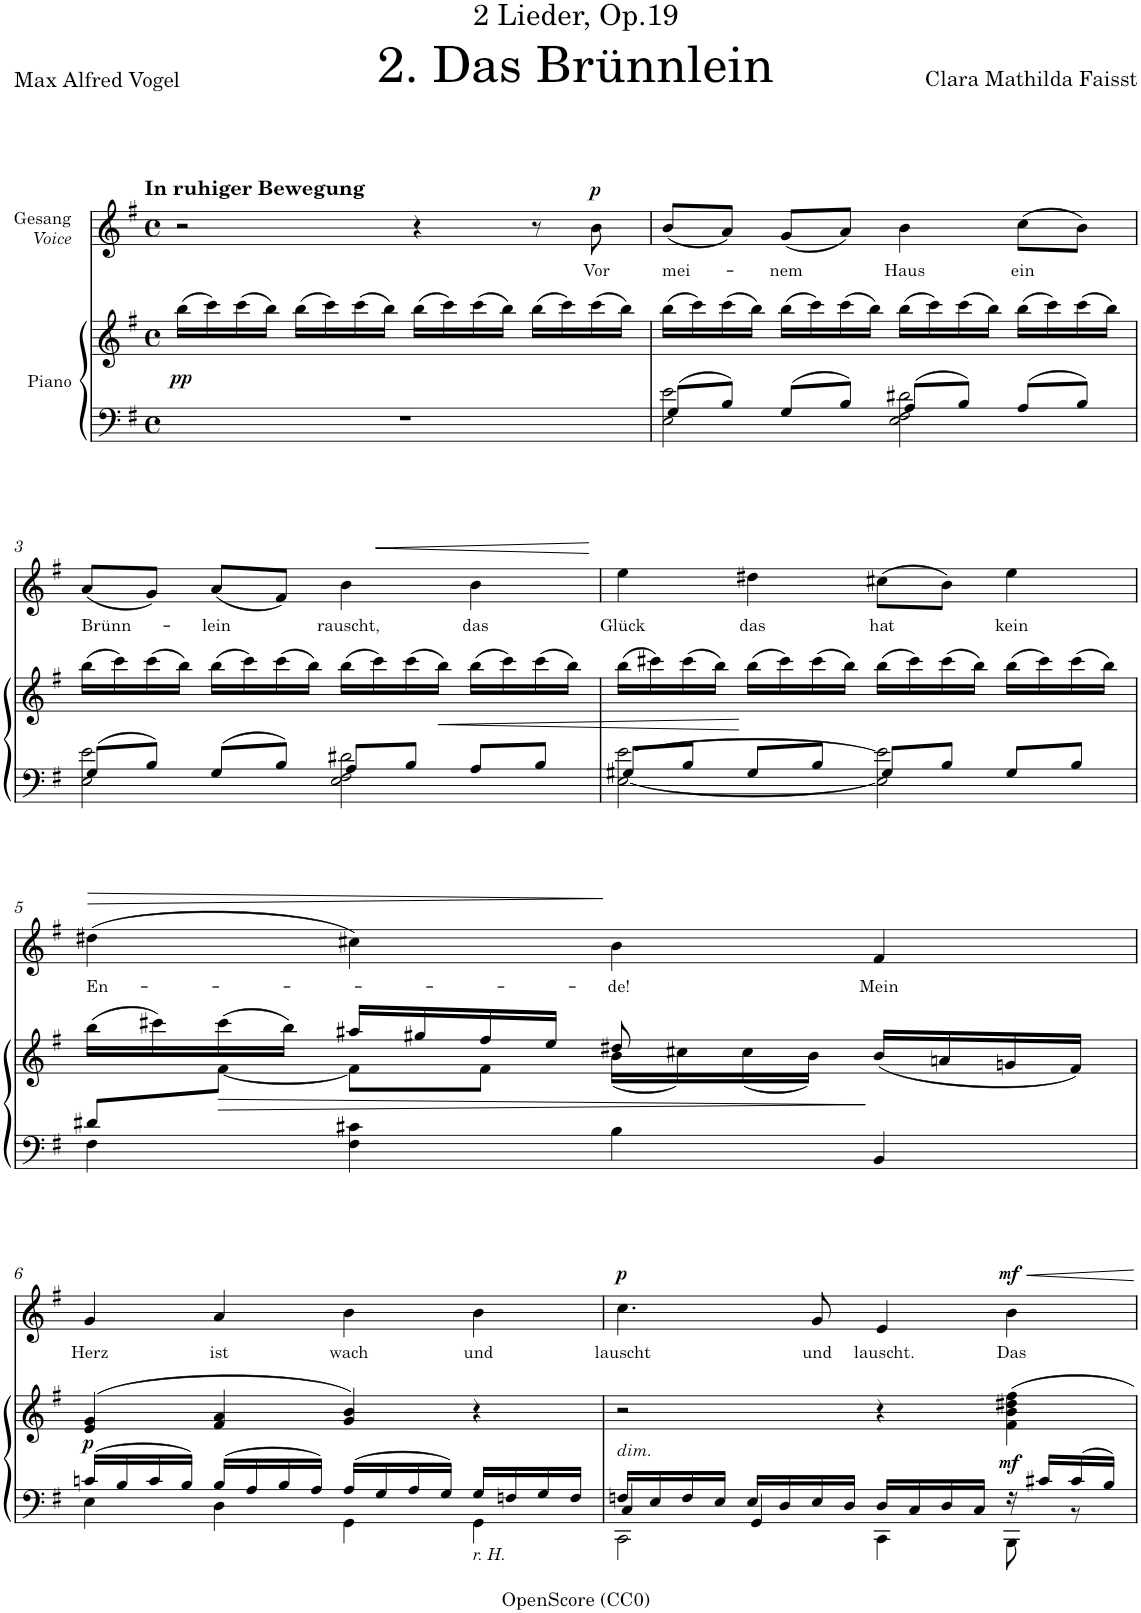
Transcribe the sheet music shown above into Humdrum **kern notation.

**kern	**kern	**dynam	**kern	**text	**dynam
*part2	*part2	*part2	*part1	*part1	*part1
*staff3	*staff2	*staff2/3	*staff1	*staff1	*staff1
*I"Piano	*	*	*I"Gesang Voice	*	*
*I'Pno	*	*	*	*	*
*clefF4	*clefG2	*	*clefG2	*	*
*k[f#]	*k[f#]	*	*k[f#]	*	*
*M4/4	*M4/4	*	*M4/4	*	*
*met(c)	*met(c)	*	*met(c)	*	*
=1	=1	=1	=1	=1	=1
!	!	!	!LO:TX:a:B:t=In ruhiger Bewegung	!	!
!	!	!LO:DY:b	!	!	!
1r	(16bb\LL	pp	2r	.	.
.	16ccc\)	.	.	.	.
.	(16ccc\	.	.	.	.
.	16bb\JJ)	.	.	.	.
.	(16bb\LL	.	.	.	.
.	16ccc\)	.	.	.	.
.	(16ccc\	.	.	.	.
.	16bb\JJ)	.	.	.	.
.	(16bb\LL	.	4r	.	.
.	16ccc\)	.	.	.	.
.	(16ccc\	.	.	.	.
.	16bb\JJ)	.	.	.	.
.	(16bb\LL	.	8r	.	.
.	16ccc\)	.	.	.	.
!	!	!	!	!LO:LY:b	!LO:DY:a
.	(16ccc\	.	8b\	Vor	p
.	16bb\JJ)	.	.	.	.
=2	=2	=2	=2	=2	=2
*^	*	*	*	*	*
!	!	!	!	!	!LO:LY:b	!
8G/L	2E\ 2e\	(16bb\LL	.	(8b/L	mei-	.
.	.	16ccc\)	.	.	.	.
8B/J	.	(16ccc\	.	8a/J)	.	.
.	.	16bb\JJ)	.	.	.	.
!	!	!	!	!	!LO:LY:b	!
8G/L	.	(16bb\LL	.	(8g/L	-nem	.
.	.	16ccc\)	.	.	.	.
8B/J	.	(16ccc\	.	8a/J)	.	.
.	.	16bb\JJ)	.	.	.	.
!	!	!	!	!	!LO:LY:b	!
8A/L	2E\ 2F#\ 2d#X\	(16bb\LL	.	4b\	Haus	.
.	.	16ccc\)	.	.	.	.
8B/J	.	(16ccc\	.	.	.	.
.	.	16bb\JJ)	.	.	.	.
!	!	!	!	!	!LO:LY:b	!
8A/L	.	(16bb\LL	.	(8cc\L	ein	.
.	.	16ccc\)	.	.	.	.
8B/J	.	(16ccc\	.	8b\J)	.	.
.	.	16bb\JJ)	.	.	.	.
!!LO:LB:g=z
=3	=3	=3	=3	=3	=3	=3
!	!	!	!	!	!LO:LY:b	!
8G/L	2E\ 2e\	(16bb\LL	.	(8a/L	Brünn-	.
.	.	16ccc\)	.	.	.	.
8B/J	.	(16ccc\	.	8g/J)	.	.
.	.	16bb\JJ)	.	.	.	.
!	!	!	!	!	!LO:LY:b	!
8G/L	.	(16bb\LL	.	(8a/L	-lein	.
.	.	16ccc\)	.	.	.	.
8B/J	.	(16ccc\	.	8f#/J)	.	.
.	.	16bb\JJ)	.	.	.	.
!	!	!	!	!	!LO:LY:b	!LO:HP:b
8A/L	2E\ 2F#\ 2d#X\	(16bb\LL	.	4b\	rauscht,	<
.	.	16ccc\)	.	.	.	.
8B/J	.	(16ccc\	.	.	.	.
!	!	!	!LO:HP:b	!	!	!
.	.	16bb\JJ)	<	.	.	.
!	!	!	!	!	!LO:LY:b	!
8A/L	.	(16bb\LL	.	4b\	das	.
.	.	16ccc\)	.	.	.	.
8B/J	.	(16ccc\	.	.	.	.
.	.	16bb\JJ)	.	.	.	.
*v	*v	*	*	*	*	*
.	.	.	.	.	[
=4	=4	=4	=4	=4	=4
*^	*	*	*	*	*
!	!	!	!	!	!LO:LY:b	!
8G#X/L	[2E\ [>2e\	(16bb\LL	.	4ee\	Glück	.
.	.	16ccc#X\)	.	.	.	.
8B/J	.	(16ccc#\	.	.	.	.
.	.	16bb\JJ)	.	.	.	.
!	!	!	!	!	!LO:LY:b	!
8G#/L	.	(16bb\LL	.	4dd#X\	das	.
.	.	16ccc#\)	.	.	.	.
8B/J	.	(16ccc#\	.	.	.	.
.	.	16bb\JJ)	.	.	.	.
!	!	!	!	!	!LO:LY:b	!
8G#/L	2E\] 2e\]	(16bb\LL	.	(8cc#X\L	hat	.
.	.	16ccc#\)	.	.	.	.
8B/J	.	(16ccc#\	.	8b\J)	.	.
.	.	16bb\JJ)	.	.	.	.
!	!	!	!	!	!LO:LY:b	!
8G#/L	.	(16bb\LL	.	4ee\	kein	.
.	.	16ccc#\)	.	.	.	.
8B/J	.	(16ccc#\	.	.	.	.
.	.	16bb\JJ)	.	.	.	.
!!LO:LB:g=z
=5	=5	=5	=5	=5	=5	=5
*	*	*^	*	*	*	*
!	!	!	!	!	!	!LO:LY:b	!LO:HP:b
8d#X/L	4F#\	(>16bb\LL	8ryy	.	(4dd#X\	En-	>
.	.	16ccc#X\)	.	.	.	.	.
2..ryy	.	(>16ccc#\	[8f#\J	.	.	.	.
.	.	16bb\JJ)	.	.	.	.	.
.	4F#\ 4c#X\	16aa#X/LL	8f#\L]	.	4cc#X\)	.	.
.	.	16gg#X/	.	.	.	.	.
.	.	16ff#/	8f#\J	.	.	.	.
.	.	16ee/JJ	.	.	.	.	.
!	!	!	!	!	!	!LO:LY:b	!
.	4B\	8dd#X/	(16b\LL	.	4b\	-de!	]
.	.	.	16cc#X\)	.	.	.	.
.	.	8ryy	(16cc#\	.	.	.	.
.	.	.	16b\JJ)	.	.	.	.
!	!	!	!	!	!	!LO:LY:b	!
.	4BB/	4ryy	(<16b/LL	[	4f#/	Mein	.
.	.	.	16an/	.	.	.	.
.	.	.	16gn/	.	.	.	.
.	.	.	16f#/JJ)	.	.	.	.
!!LO:LB:g=z
=6	=6	=6	=6	=6	=6	=6	=6
!	!	!	!	!LO:DY:b	!	!LO:LY:b	!
*	*	*v	*v	*	*	*	*
16cn/LL	4E\	(>4e/ 4g/	p	4g/	Herz	.
16B/	.	.	.	.	.	.
16c/	.	.	.	.	.	.
16B/JJ	.	.	.	.	.	.
!	!	!	!	!	!LO:LY:b	!
16B/LL	4D\	4f#/ 4a/	.	4a/	ist	.
16A/	.	.	.	.	.	.
16B/	.	.	.	.	.	.
16A/JJ	.	.	.	.	.	.
!	!	!	!	!	!LO:LY:b	!
16A/LL	4GG\	4g/ 4b/)	.	4b\	wach	.
16G/	.	.	.	.	.	.
16A/	.	.	.	.	.	.
16G/JJ	.	.	.	.	.	.
!LO:TX:b:i:t=r. H.	!	!	!	!	!	!
!	!	!	!	!	!LO:LY:b	!
16G/LL	4GG\	4r	.	4b\	und	.
16Fn/	.	.	.	.	.	.
16G/	.	.	.	.	.	.
16F/JJ	.	.	.	.	.	.
=7	=7	=7	=7	=7	=7	=7
*	*^	*	*	*	*	*
!LO:TX:a:i:t=dim.	!	!	!	!	!	!	!
!	!	!	!	!	!	!LO:LY:b	!LO:DY:a
16Fn/LL	2CC\	4C/	2r	.	4.cc\	lauscht	p
16E/	.	.	.	.	.	.	.
16F/	.	.	.	.	.	.	.
16E/JJ	.	.	.	.	.	.	.
16E/LL	.	4GG/	.	.	.	.	.
16D/	.	.	.	.	.	.	.
!	!	!	!	!	!	!LO:LY:b	!
16E/	.	.	.	.	8g/	und	.
16D/JJ	.	.	.	.	.	.	.
!	!	!	!	!	!	!LO:LY:b	!
16D/LL	4CC\	2ryy	4r	.	4e/	lauscht.	.
16C/	.	.	.	.	.	.	.
16D/	.	.	.	.	.	.	.
16C/JJ	.	.	.	.	.	.	.
!	!	!	!	!LO:DY:b	!	!LO:LY:b	!LO:DY:a
16r	8BBB\	.	4f#\ 4b\ 4dd#X\ 4ff#\	mf	4b\	Das	mf
16c#X/LL	.	.	.	.	.	.	.
16c#/	8r	.	.	.	.	.	.
16B/JJ	.	.	.	.	.	.	.
*v	*v	*v	*	*	*	*	*
=	=	=	=	=	=
*-	*-	*-	*-	*-	*-
